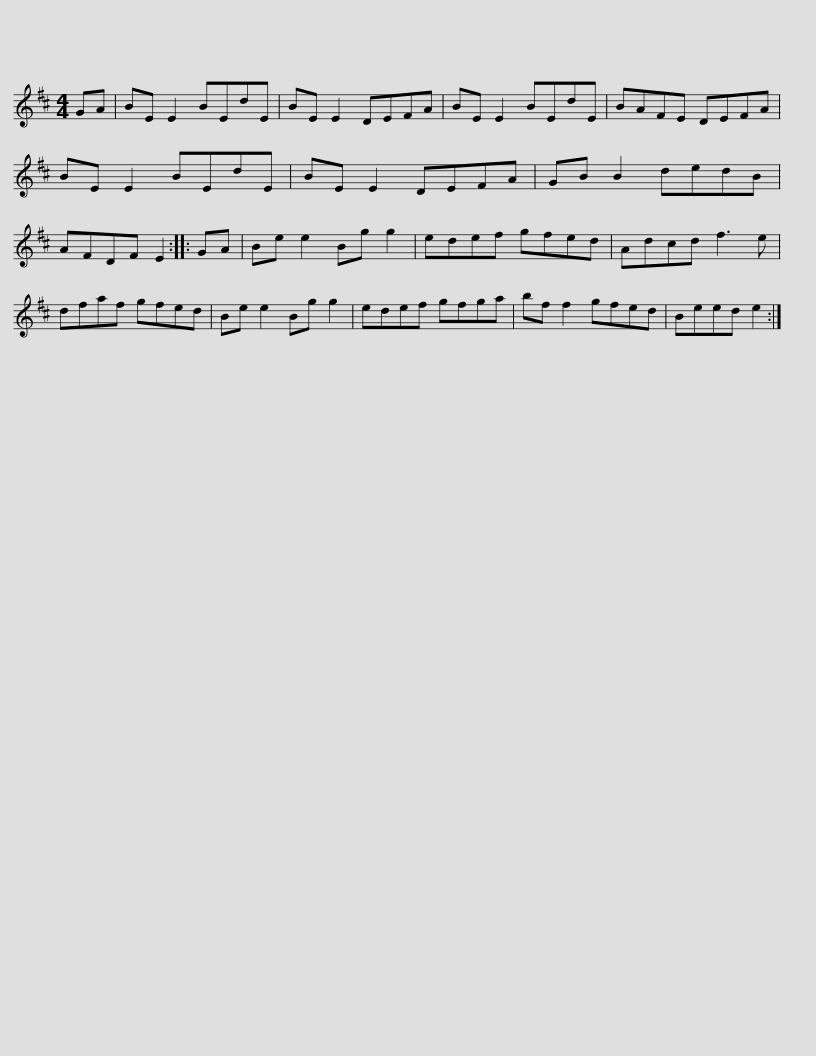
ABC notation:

X:1
L:1/8
M:4/4
I:linebreak $
K:D
V:1 treble
V:1
 GA | BE E2 BEdE | BE E2 DEFA | BE E2 BEdE | BAFE DEFA | %5
 BE E2 BEdE |$ BE E2 DEFA | GB B2 dedB | AFDF E2 :: GA | %10
 Be e2 Bg g2 | edef gfed | Adcd f3 e |$ dfaf gfed | Be e2 Bg g2 | %15
 edef gfga | bf f2 gfed | Beed e2 :| %18
